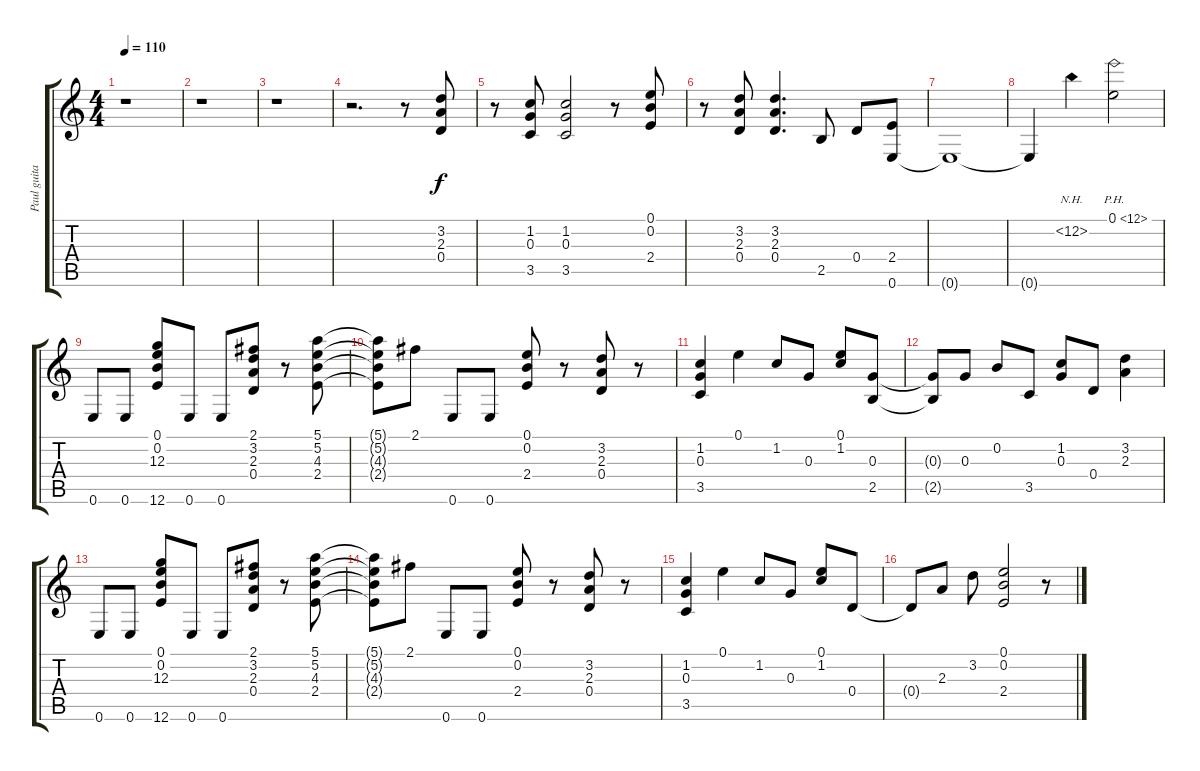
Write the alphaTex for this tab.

\track ("Paul guitar 2" "Paul guita") {instrument overdrivenguitar}
\staff {score tabs}
\tuning (E4 B3 G3 D3 A2 E2) {hide}
\ts (4 4)
\tempo 110
\clef g2
\ks c
r.1{dy f} |
r.1 |
r.1 |
r.2{d} r.8 (3.2 2.3 0.4).8 |
r.8 (1.2 0.3 3.5).8 (1.2 0.3 3.5).2 r.8 (0.1 0.2 2.4).8 |
r.8 (3.2 2.3 0.4).8 (3.2 2.3 0.4).4{d} 2.5.8 0.4.8 (2.4 0.6).8 |
0.6{t}.1 |
0.6{t}.4 0.2{nh}.4 0.1{ph 12}.2 |
0.6.8 0.6.8 (0.1 0.2 12.3 12.6).8 0.6.8 0.6.8 (2.1 3.2 2.3 0.4).8 r.8 (5.1 5.2 4.3 2.4).8 |
(5.1{t} 5.2{t} 4.3{t} 2.4{t}).8 2.1.8 0.6.8 0.6.8 (0.1 0.2 2.4).8 r.8 (3.2 2.3 0.4).8 r.8 |
(1.2 0.3 3.5).4 0.1.4 1.2.8 0.3.8 (0.1 1.2).8 (0.3 2.5).8 |
(0.3{t} 2.5{t}).8 0.3.8 0.2.8 3.5.8 (1.2 0.3).8 0.4.8 (3.2 2.3).4 |
0.6.8 0.6.8 (0.1 0.2 12.3 12.6).8 0.6.8 0.6.8 (2.1 3.2 2.3 0.4).8 r.8 (5.1 5.2 4.3 2.4).8 |
(5.1{t} 5.2{t} 4.3{t} 2.4{t}).8 2.1.8 0.6.8 0.6.8 (0.1 0.2 2.4).8 r.8 (3.2 2.3 0.4).8 r.8 |
(1.2 0.3 3.5).4 0.1.4 1.2.8 0.3.8 (0.1 1.2).8 0.4.8 |
0.4{t}.8 2.3.8 3.2.8 (0.1 0.2 2.4).2 r.8
